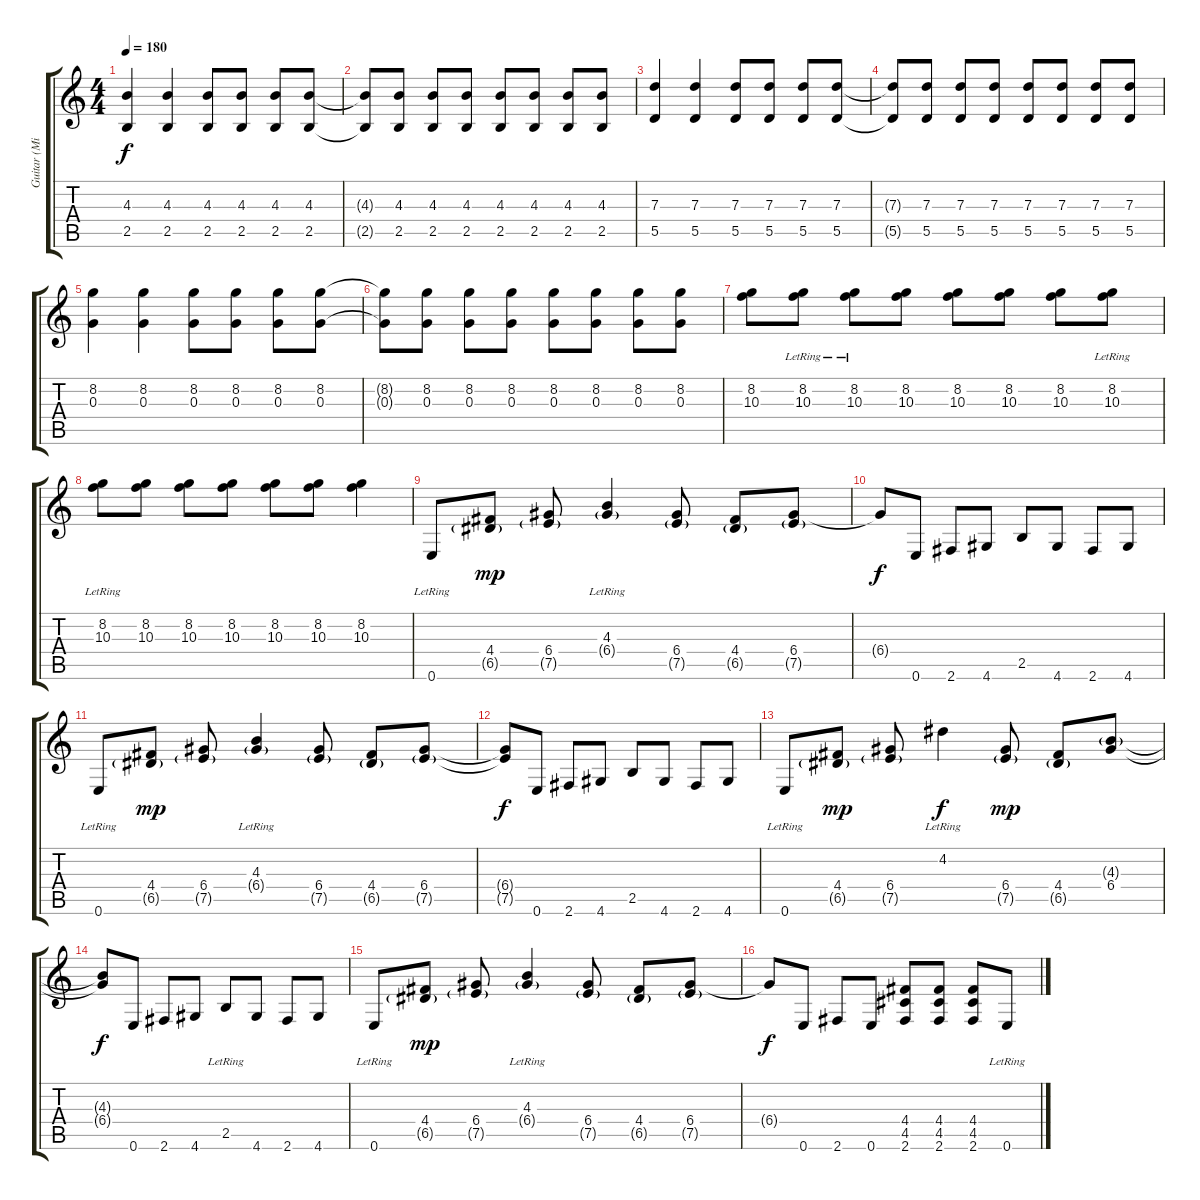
\track ("Guitar (Mike Einziger)" "Guitar (Mi") {instrument electricguitarjazz}
\staff {score tabs}
\tuning (E4 B3 G3 D3 A2 E2) {hide}
\ts (4 4)
\tempo 180
\clef g2
\ks c
(4.3 2.5).4{dy f instrument overdrivenguitar} (4.3 2.5).4 (4.3 2.5).8 (4.3 2.5).8 (4.3 2.5).8 (4.3 2.5).8 |
(4.3{t} 2.5{t}).8 (4.3 2.5).8 (4.3 2.5).8 (4.3 2.5).8 (4.3 2.5).8 (4.3 2.5).8 (4.3 2.5).8 (4.3 2.5).8 |
(7.3 5.5).4 (7.3 5.5).4 (7.3 5.5).8 (7.3 5.5).8 (7.3 5.5).8 (7.3 5.5).8 |
(7.3{t} 5.5{t}).8 (7.3 5.5).8 (7.3 5.5).8 (7.3 5.5).8 (7.3 5.5).8 (7.3 5.5).8 (7.3 5.5).8 (7.3 5.5).8 |
(8.2 0.3).4{instrument overdrivenguitar} (8.2 0.3).4 (8.2 0.3).8 (8.2 0.3).8 (8.2 0.3).8 (8.2 0.3).8 |
(8.2{t} 0.3{t}).8 (8.2 0.3).8 (8.2 0.3).8 (8.2 0.3).8 (8.2 0.3).8 (8.2 0.3).8 (8.2 0.3).8 (8.2 0.3).8 |
(8.2 10.3).8 (8.2 10.3{lr}).8 (8.2 10.3{lr}).8 (8.2 10.3).8 (8.2 10.3).8 (8.2 10.3).8 (8.2 10.3).8 (8.2 10.3{lr}).8 |
(8.2 10.3{lr}).8 (8.2 10.3).8 (8.2 10.3).8 (8.2 10.3).8 (8.2 10.3).8 (8.2 10.3).8 (8.2 10.3).4 |
0.6{lr}.8{instrument electricguitarjazz} (4.4 6.5{g}).8{dy mp} (6.4 7.5{g}).8 (4.3{lr} 6.4{g}).4 (6.4 7.5{g}).8 (4.4 6.5{g}).8 (6.4 7.5{g}).8 |
6.4{t}.8{dy f} 0.6.8 2.6.8 4.6.8 2.5.8 4.6.8 2.6.8 4.6.8 |
0.6{lr}.8 (4.4 6.5{g}).8{dy mp} (6.4 7.5{g}).8 (4.3{lr} 6.4{g}).4 (6.4 7.5{g}).8 (4.4 6.5{g}).8 (6.4 7.5{g}).8 |
(6.4{t} 7.5{t}).8{dy f} 0.6.8 2.6.8 4.6.8 2.5.8 4.6.8 2.6.8 4.6.8 |
0.6{lr}.8 (4.4 6.5{g}).8{dy mp} (6.4 7.5{g}).8 4.2{lr}.4{dy f} (6.4 7.5{g}).8{dy mp} (4.4 6.5{g}).8 (4.3{g} 6.4).8 |
(4.3{t} 6.4{t}).8{dy f} 0.6.8 2.6.8 4.6.8 2.5{lr}.8 4.6.8 2.6.8 4.6.8 |
0.6{lr}.8 (4.4 6.5{g}).8{dy mp} (6.4 7.5{g}).8 (4.3{lr} 6.4{g lr}).4 (6.4 7.5{g}).8 (4.4 6.5{g}).8 (6.4 7.5{g}).8 |
6.4{t}.8{dy f} 0.6.8 2.6.8 0.6.8 (4.4 4.5 2.6).8 (4.4 4.5 2.6).8 (4.4 4.5 2.6).8 0.6{lr}.8
